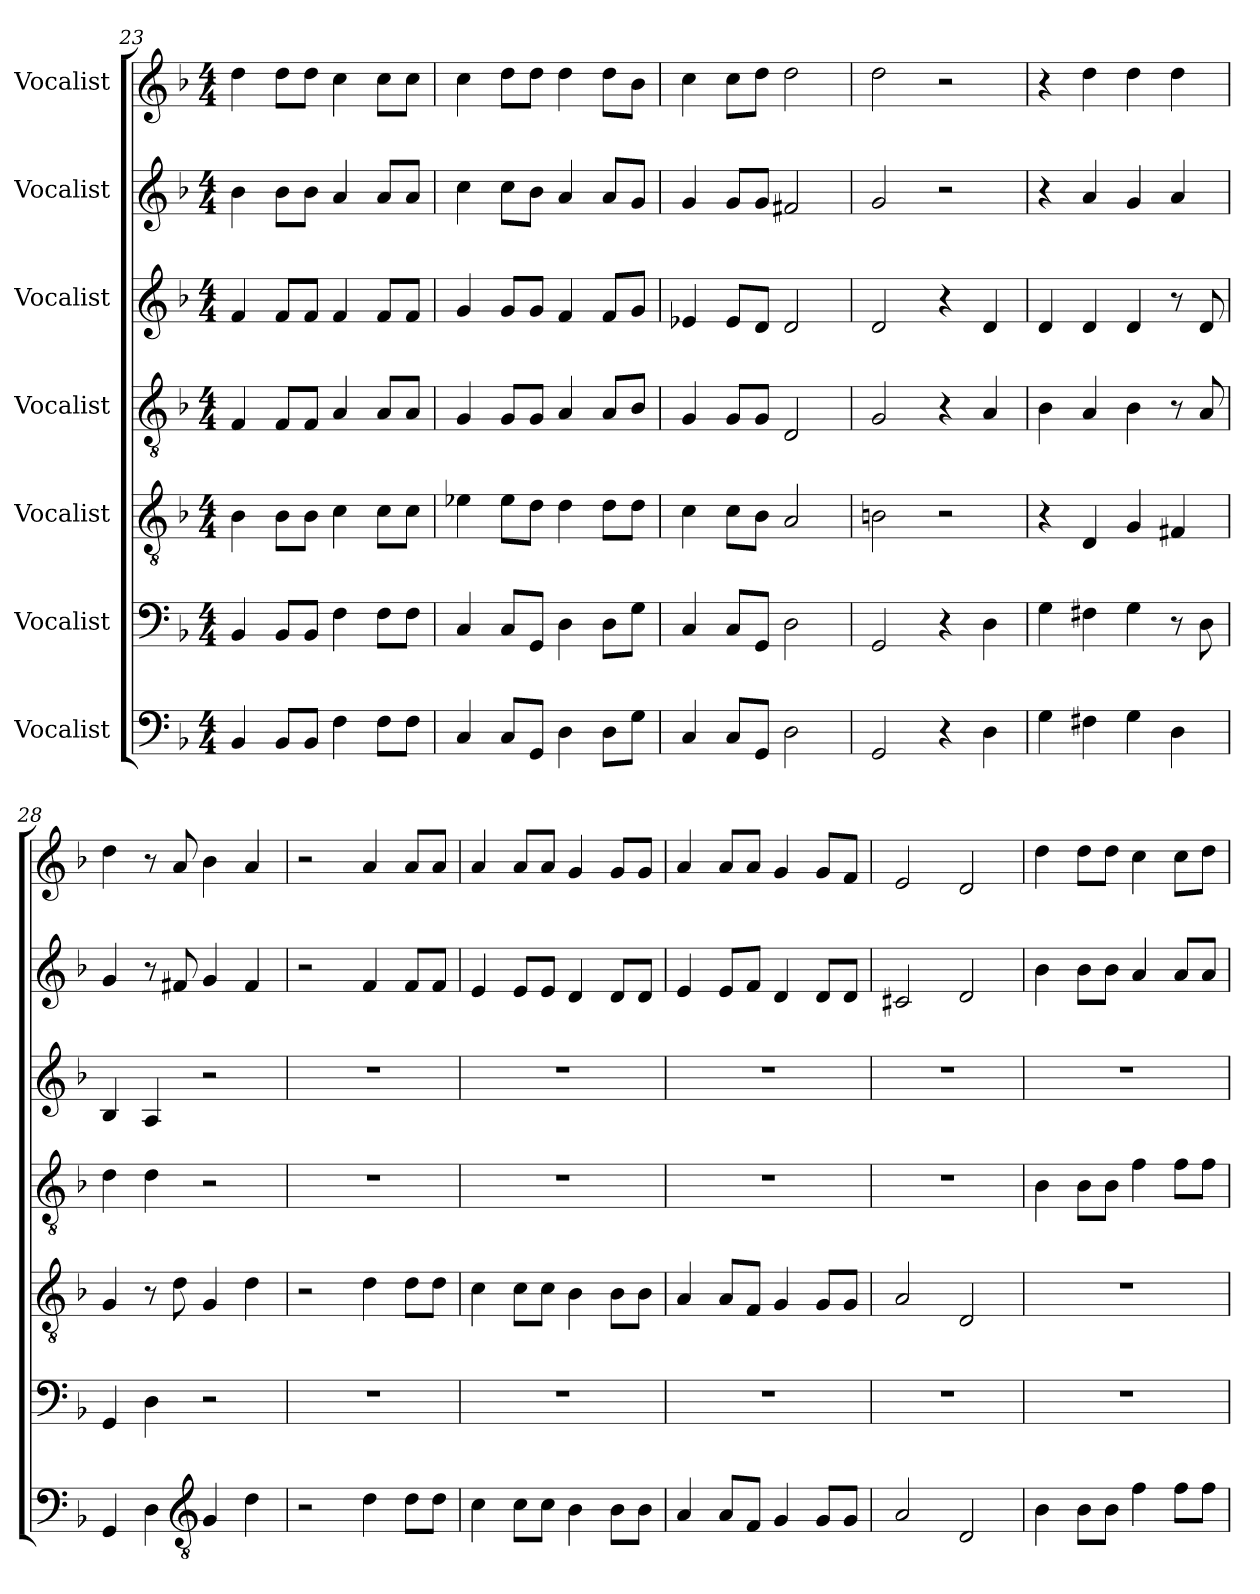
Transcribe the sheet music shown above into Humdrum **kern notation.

**kern	**kern	**kern	**kern	**kern	**kern	**kern
*part7	*part6	*part5	*part4	*part3	*part2	*part1
*staff7	*staff6	*staff5	*staff4	*staff3	*staff2	*staff1
*I"Vocalist	*I"Vocalist	*I"Vocalist	*I"Vocalist	*I"Vocalist	*I"Vocalist	*I"Vocalist
*clefF4	*clefF4	*clefGv2	*clefGv2	*clefG2	*clefG2	*clefG2
*k[b-]	*k[b-]	*k[b-]	*k[b-]	*k[b-]	*k[b-]	*k[b-]
*M4/4	*M4/4	*M4/4	*M4/4	*M4/4	*M4/4	*M4/4
=23	=23	=23	=23	=23	=23	=23
4BB-/	4BB-/	4B-\	4F/	4f/	4b-\	4dd\
8BB-/L	8BB-/L	8B-\L	8F/L	8f/L	8b-\L	8dd\L
8BB-/J	8BB-/J	8B-\J	8F/J	8f/J	8b-\J	8dd\J
4F\	4F\	4c\	4A/	4f/	4a/	4cc\
8F\L	8F\L	8c\L	8A/L	8f/L	8a/L	8cc\L
8F\J	8F\J	8c\J	8A/J	8f/J	8a/J	8cc\J
=24	=24	=24	=24	=24	=24	=24
4C/	4C/	4e-X\	4G/	4g/	4cc\	4cc\
8C/L	8C/L	8e-\L	8G/L	8g/L	8cc\L	8dd\L
8GG/J	8GG/J	8d\J	8G/J	8g/J	8b-\J	8dd\J
4D\	4D\	4d\	4A/	4f/	4a/	4dd\
8D\L	8D\L	8d\L	8A/L	8f/L	8a/L	8dd\L
8G\J	8G\J	8d\J	8B-/J	8g/J	8g/J	8b-\J
=25	=25	=25	=25	=25	=25	=25
4C/	4C/	4c\	4G/	4e-X/	4g/	4cc\
8C/L	8C/L	8c\L	8G/L	8e-/L	8g/L	8cc\L
8GG/J	8GG/J	8B-\J	8G/J	8d/J	8g/J	8dd\J
2D\	2D\	2A/	2D/	2d/	2f#X/	2dd\
=26	=26	=26	=26	=26	=26	=26
2GG/	2GG/	2Bn\	2G/	2d/	2g/	2dd\
4r	4r	2r	4r	4r	2r	2r
4D\	4D\	.	4A/	4d/	.	.
=27	=27	=27	=27	=27	=27	=27
4G\	4G\	4r	4B-\	4d/	4r	4r
4F#X\	4F#X\	4D/	4A/	4d/	4a/	4dd\
4G\	4G\	4G/	4B-\	4d/	4g/	4dd\
4D\	8r	4F#X/	8r	8r	4a/	4dd\
.	8D\	.	8A/	8d/	.	.
=28	=28	=28	=28	=28	=28	=28
4GG/	4GG/	4G/	4d\	4B-/	4g/	4dd\
4D\	4D\	8r	4d\	4A/	8r	8r
.	.	8d\	.	.	8f#X/	8a/
*clefGv2	*	*	*	*	*	*
4G/	2r	4G/	2r	2r	4g/	4b-\
4d\	.	4d\	.	.	4f#/	4a/
=29	=29	=29	=29	=29	=29	=29
2r	1r	2r	1r	1r	2r	2r
4d\	.	4d\	.	.	4f/	4a/
8d\L	.	8d\L	.	.	8f/L	8a/L
8d\J	.	8d\J	.	.	8f/J	8a/J
=30	=30	=30	=30	=30	=30	=30
4c\	1r	4c\	1r	1r	4e/	4a/
8c\L	.	8c\L	.	.	8e/L	8a/L
8c\J	.	8c\J	.	.	8e/J	8a/J
4B-\	.	4B-\	.	.	4d/	4g/
8B-\L	.	8B-\L	.	.	8d/L	8g/L
8B-\J	.	8B-\J	.	.	8d/J	8g/J
=31	=31	=31	=31	=31	=31	=31
4A/	1r	4A/	1r	1r	4e/	4a/
8A/L	.	8A/L	.	.	8e/L	8a/L
8F/J	.	8F/J	.	.	8f/J	8a/J
4G/	.	4G/	.	.	4d/	4g/
8G/L	.	8G/L	.	.	8d/L	8g/L
8G/J	.	8G/J	.	.	8d/J	8f/J
=32	=32	=32	=32	=32	=32	=32
2A/	1r	2A/	1r	1r	2c#X/	2e/
2D/	.	2D/	.	.	2d/	2d/
=33	=33	=33	=33	=33	=33	=33
4B-\	1r	1r	4B-\	1r	4b-\	4dd\
8B-\L	.	.	8B-\L	.	8b-\L	8dd\L
8B-\J	.	.	8B-\J	.	8b-\J	8dd\J
4f\	.	.	4f\	.	4a/	4cc\
8f\L	.	.	8f\L	.	8a/L	8cc\L
8f\J	.	.	8f\J	.	8a/J	8dd\J
=	=	=	=	=	=	=
*-	*-	*-	*-	*-	*-	*-
